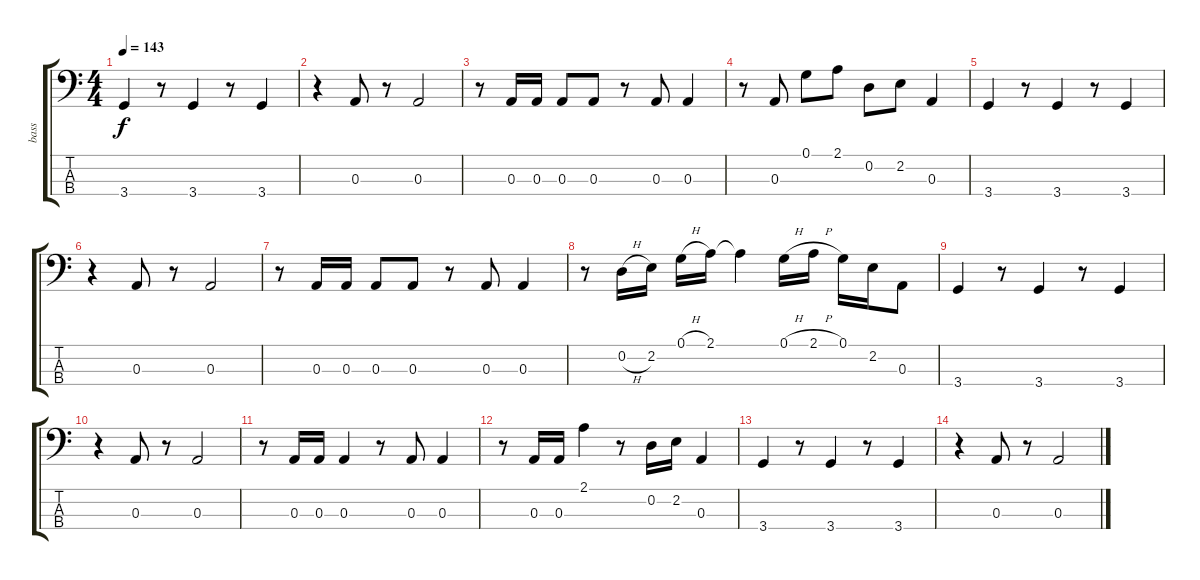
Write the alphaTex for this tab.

\track ("bass" "bass") {instrument electricbasspick}
\staff {score tabs}
\tuning (G2 D2 A1 E1) {hide}
\ts (4 4)
\tempo 143
\clef f4
\ks c
3.4.4{dy f} r.8 3.4.4 r.8 3.4.4 |
r.4 0.3.8 r.8 0.3.2 |
r.8 0.3.16 0.3.16 0.3.8 0.3.8 r.8 0.3.8 0.3.4 |
r.8 0.3.8 0.1.8 2.1.8 0.2.8 2.2.8 0.3.4 |
3.4.4 r.8 3.4.4 r.8 3.4.4 |
r.4 0.3.8 r.8 0.3.2 |
r.8 0.3.16 0.3.16 0.3.8 0.3.8 r.8 0.3.8 0.3.4 |
r.8 0.2{h}.16 2.2.16 0.1{h}.16 2.1.16 2.1{t}.4 0.1{h}.16 2.1{h}.16 0.1.16 2.2.16 0.3.8 |
3.4.4 r.8 3.4.4 r.8 3.4.4 |
r.4 0.3.8 r.8 0.3.2 |
r.8 0.3.16 0.3.16 0.3.4 r.8 0.3.8 0.3.4 |
r.8 0.3.16 0.3.16 2.1.4 r.8 0.2.16 2.2.16 0.3.4 |
3.4.4{volume 0} r.8 3.4.4 r.8 3.4.4 |
r.4 0.3.8 r.8 0.3.2
